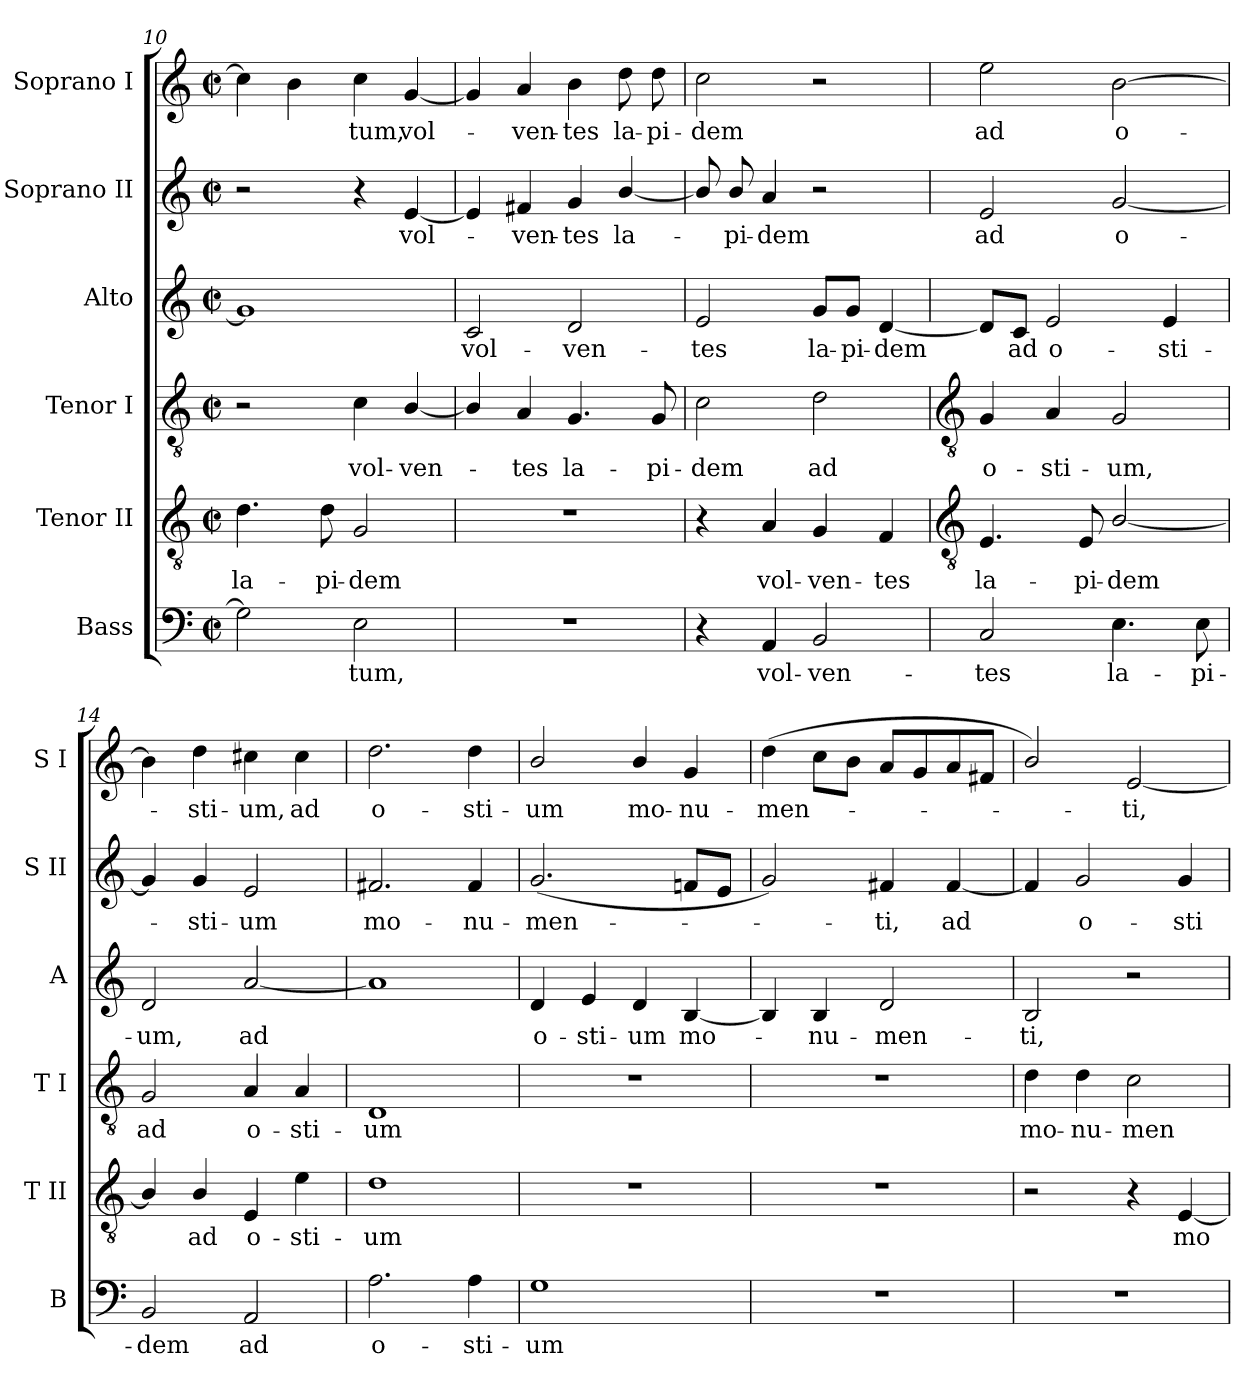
**kern	**text	**kern	**text	**kern	**text	**kern	**text	**kern	**text	**kern	**text
*part6	*part6	*part5	*part5	*part4	*part4	*part3	*part3	*part2	*part2	*part1	*part1
*staff6	*staff6	*staff5	*staff5	*staff4	*staff4	*staff3	*staff3	*staff2	*staff2	*staff1	*staff1
*I"Bass	*	*I"Tenor II	*	*I"Tenor I	*	*I"Alto	*	*I"Soprano II	*	*I"Soprano I	*
*I'B	*	*I'T II	*	*I'T I	*	*I'A	*	*I'S II	*	*I'S I	*
*clefF4	*	*clefGv2	*	*clefGv2	*	*clefG2	*	*clefG2	*	*clefG2	*
*k[]	*	*k[]	*	*k[]	*	*k[]	*	*k[]	*	*k[]	*
*C:	*	*C:	*	*C:	*	*C:	*	*C:	*	*C:	*
*M2/2	*	*M2/2	*	*M2/2	*	*M2/2	*	*M2/2	*	*M2/2	*
*met(c|)	*	*met(c|)	*	*met(c|)	*	*met(c|)	*	*met(c|)	*	*met(c|)	*
=10	=10	=10	=10	=10	=10	=10	=10	=10	=10	=10	=10
!	!	!	!LO:LY:b	!	!	!	!	!	!	!	!
2G]	.	4.d	la-	2r	.	1g]	.	2r	.	4cc]	.
.	.	.	.	.	.	.	.	.	.	4b	.
!	!	!	!LO:LY:b	!	!	!	!	!	!	!	!
.	.	8d	-pi-	.	.	.	.	.	.	.	.
!	!LO:LY:b	!	!LO:LY:b	!	!LO:LY:b	!	!	!	!	!	!LO:LY:b
2E	tum,	2G	-dem	4c	vol-	.	.	4r	.	4cc	tum,
!	!	!	!	!	!LO:LY:b	!	!	!	!LO:LY:b	!	!LO:LY:b
.	.	.	.	[4B/	-ven-	.	.	[4e	vol-	[4g	vol-
=11	=11	=11	=11	=11	=11	=11	=11	=11	=11	=11	=11
!	!	!	!	!	!	!	!LO:LY:b	!	!	!	!
1r	.	1r	.	4B/]	.	2c	vol-	4e]	.	4g]	.
!	!	!	!	!	!LO:LY:b	!	!	!	!LO:LY:b	!	!LO:LY:b
.	.	.	.	4A	tes	.	.	4f#X	ven-	4a	ven-
!	!	!	!	!	!LO:LY:b	!	!LO:LY:b	!	!LO:LY:b	!	!LO:LY:b
.	.	.	.	4.G	la-	2d	-ven-	4g	-tes	4b	-tes
!	!	!	!	!	!	!	!	!	!LO:LY:b	!	!LO:LY:b
.	.	.	.	.	.	.	.	[4b/	la-	8dd	la-
!	!	!	!	!	!LO:LY:b	!	!	!	!	!	!LO:LY:b
.	.	.	.	8G	-pi-	.	.	.	.	8dd	-pi-
=12	=12	=12	=12	=12	=12	=12	=12	=12	=12	=12	=12
!	!	!	!	!	!LO:LY:b	!	!LO:LY:b	!	!	!	!LO:LY:b
4r	.	4r	.	2c	-dem	2e	-tes	8b/]	.	2cc	-dem
!	!	!	!	!	!	!	!	!	!LO:LY:b	!	!
.	.	.	.	.	.	.	.	8b/	pi-	.	.
!	!LO:LY:b	!	!LO:LY:b	!	!	!	!	!	!LO:LY:b	!	!
4AA	vol-	4A	vol-	.	.	.	.	4a	-dem	.	.
!	!LO:LY:b	!	!LO:LY:b	!	!LO:LY:b	!	!LO:LY:b	!	!	!	!
2BB	-ven-	4G	-ven-	2d	ad	8g/L	la-	2r	.	2r	.
!	!	!	!	!	!	!	!LO:LY:b	!	!	!	!
.	.	.	.	.	.	8g/J	-pi-	.	.	.	.
!	!	!	!LO:LY:b	!	!	!	!LO:LY:b	!	!	!	!
.	.	4F	-tes	.	.	[4d	-dem	.	.	.	.
!!LO:LB:g=z
=13	=13	=13	=13	=13	=13	=13	=13	=13	=13	=13	=13
*	*	*clefGv2	*	*clefGv2	*	*	*	*	*	*	*
!	!LO:LY:b	!	!LO:LY:b	!	!LO:LY:b	!	!	!	!LO:LY:b	!	!LO:LY:b
2C	-tes	4.E	la-	4G	o-	8d/L]	.	2e	ad	2ee	ad
!	!	!	!	!	!	!	!LO:LY:b	!	!	!	!
.	.	.	.	.	.	8c/J	ad	.	.	.	.
!	!	!	!	!	!LO:LY:b	!	!LO:LY:b	!	!	!	!
.	.	.	.	4A	-sti-	2e	o-	.	.	.	.
!	!	!	!LO:LY:b	!	!	!	!	!	!	!	!
.	.	8E	-pi-	.	.	.	.	.	.	.	.
!	!LO:LY:b	!	!LO:LY:b	!	!LO:LY:b	!	!	!	!LO:LY:b	!	!LO:LY:b
4.E	la-	[2B/	-dem	2G	-um,	.	.	[2g	o-	[2b	o-
!	!	!	!	!	!	!	!LO:LY:b	!	!	!	!
.	.	.	.	.	.	4e	-sti-	.	.	.	.
!	!LO:LY:b	!	!	!	!	!	!	!	!	!	!
8E	-pi-	.	.	.	.	.	.	.	.	.	.
=14	=14	=14	=14	=14	=14	=14	=14	=14	=14	=14	=14
!	!LO:LY:b	!	!	!	!LO:LY:b	!	!LO:LY:b	!	!	!	!
2BB	-dem	4B/]	.	2G	ad	2d	-um,	4g]	.	4b]	.
!	!	!	!LO:LY:b	!	!	!	!	!	!LO:LY:b	!	!LO:LY:b
.	.	4B/	ad	.	.	.	.	4g	sti-	4dd	sti-
!	!LO:LY:b	!	!LO:LY:b	!	!LO:LY:b	!	!LO:LY:b	!	!LO:LY:b	!	!LO:LY:b
2AA	ad	4E	o-	4A	o-	[2a	ad	2e	-um	4cc#X	-um,
!	!	!	!LO:LY:b	!	!LO:LY:b	!	!	!	!	!	!LO:LY:b
.	.	4e	-sti-	4A	-sti-	.	.	.	.	4cc#	ad
=15	=15	=15	=15	=15	=15	=15	=15	=15	=15	=15	=15
!	!LO:LY:b	!	!LO:LY:b	!	!LO:LY:b	!	!	!	!LO:LY:b	!	!LO:LY:b
2.A	o-	1d	-um	1D	-um	1a]	.	2.f#X	mo-	2.dd	o-
!	!LO:LY:b	!	!	!	!	!	!	!	!LO:LY:b	!	!LO:LY:b
4A	-sti-	.	.	.	.	.	.	4f#	-nu-	4dd	-sti-
=16	=16	=16	=16	=16	=16	=16	=16	=16	=16	=16	=16
!	!LO:LY:b	!	!	!	!	!	!LO:LY:b	!	!LO:LY:b	!	!LO:LY:b
1G	-um	1r	.	1r	.	4d	o-	(<2.g	-men-	2b/	-um
!	!	!	!	!	!	!	!LO:LY:b	!	!	!	!
.	.	.	.	.	.	4e	-sti-	.	.	.	.
!	!	!	!	!	!	!	!LO:LY:b	!	!	!	!LO:LY:b
.	.	.	.	.	.	4d	-um	.	.	4b/	mo-
!	!	!	!	!	!	!	!LO:LY:b	!	!	!	!LO:LY:b
.	.	.	.	.	.	[4B	mo-	8fnL	.	4g	-nu-
.	.	.	.	.	.	.	.	8eJ	.	.	.
=17	=17	=17	=17	=17	=17	=17	=17	=17	=17	=17	=17
!	!	!	!	!	!	!	!	!	!	!	!LO:LY:b
1r	.	1r	.	1r	.	4B]	.	2g)	.	(>4dd	-men-
!	!	!	!	!	!	!	!LO:LY:b	!	!	!	!
.	.	.	.	.	.	4B	nu-	.	.	8ccL	.
.	.	.	.	.	.	.	.	.	.	8bJ	.
!	!	!	!	!	!	!	!LO:LY:b	!	!LO:LY:b	!	!
.	.	.	.	.	.	2d	-men-	4f#X	ti,	8aL	.
.	.	.	.	.	.	.	.	.	.	8g	.
!	!	!	!	!	!	!	!	!	!LO:LY:b	!	!
.	.	.	.	.	.	.	.	[4f#	ad	8a	.
.	.	.	.	.	.	.	.	.	.	8f#XJ	.
=18	=18	=18	=18	=18	=18	=18	=18	=18	=18	=18	=18
!	!	!	!	!	!LO:LY:b	!	!LO:LY:b	!	!	!	!
1r	.	2r	.	4d	mo-	2B	-ti,	4f#]	.	2b/)	.
!	!	!	!	!	!LO:LY:b	!	!	!	!LO:LY:b	!	!
.	.	.	.	4d	-nu-	.	.	2g	o-	.	.
!	!	!	!	!	!LO:LY:b	!	!	!	!	!	!LO:LY:b
.	.	4r	.	2c	-men-	2r	.	.	.	[2e	ti,
!	!	!	!LO:LY:b	!	!	!	!	!	!LO:LY:b	!	!
.	.	[4E	mo-	.	.	.	.	4g	-sti-	.	.
=	=	=	=	=	=	=	=	=	=	=	=
*-	*-	*-	*-	*-	*-	*-	*-	*-	*-	*-	*-
